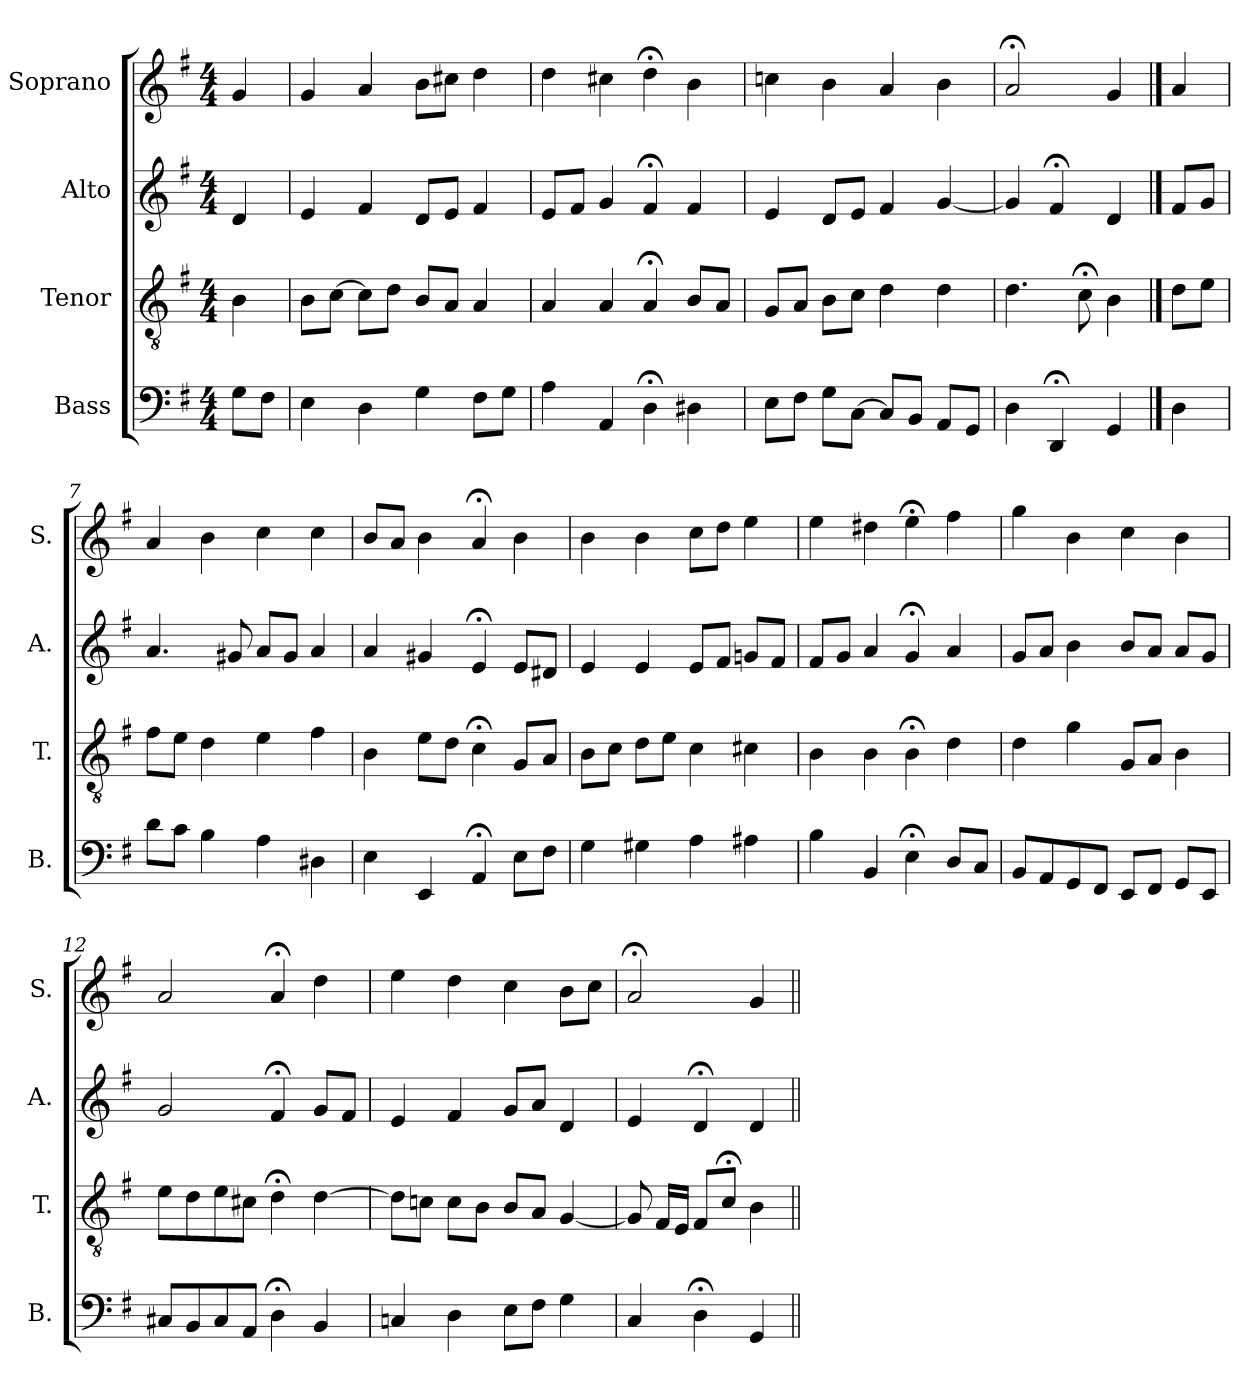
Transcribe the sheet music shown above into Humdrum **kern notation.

**kern	**kern	**kern	**kern
*part4	*part3	*part2	*part1
*staff4	*staff3	*staff2	*staff1
*I"Bass	*I"Tenor	*I"Alto	*I"Soprano
*I'B.	*I'T.	*I'A.	*I'S.
*clefF4	*clefGv2	*clefG2	*clefG2
*	*ITrd7c12	*	*
*k[f#]	*k[f#]	*k[f#]	*k[f#]
*G:	*G:	*G:	*G:
*M4/4	*M4/4	*M4/4	*M4/4
=1	=1	=1	=1
8G\L	4BB\	4d/	4g/
8F#\J	.	.	.
=2	=2	=2	=2
4E\	8BB\L	4e/	4g/
.	[8C\J	.	.
4D\	8C\L]	4f#/	4a/
.	8D\J	.	.
4G\	8BB/L	8d/L	8b\L
.	8AA/J	8e/J	8cc#X\J
8F#\L	4AA/	4f#/	4dd\
8G\J	.	.	.
=3	=3	=3	=3
4A\	4AA/	8e/L	4dd\
.	.	8f#/J	.
4AA/	4AA/	4g/	4cc#X\
4D;<\	4AA;</	4f#;</	4dd;<\
4D#X\	8BB/L	4f#/	4b\
.	8AA/J	.	.
=4	=4	=4	=4
8E\L	8GG/L	4e/	4ccn\
8F#\J	8AA/J	.	.
8G\L	8BB\L	8d/L	4b\
[8C\J	8C\J	8e/J	.
8C/L]	4D\	4f#/	4a/
8BB/J	.	.	.
8AA/L	4D\	[4g/	4b\
8GG/J	.	.	.
=5	=5	=5	=5
4D\	4.D\	4g/]	2a;</
4DD;</	.	4f#;</	.
.	8C;<\	.	.
4GG/	4BB\	4d/	4g/
!!LO:LB:g=z
==6	==6	==6	==6
4D\	8D\L	8f#/L	4a/
.	8E\J	8g/J	.
=7	=7	=7	=7
8d\L	8F#\L	4.a/	4a/
8c\J	8E\J	.	.
4B\	4D\	.	4b\
.	.	8g#X/	.
4A\	4E\	8a/L	4cc\
.	.	8g#/J	.
4D#X\	4F#\	4a/	4cc\
=8	=8	=8	=8
4E\	4BB\	4a/	8b/L
.	.	.	8a/J
4EE/	8E\L	4g#X/	4b\
.	8D\J	.	.
4AA;</	4C;<\	4e;</	4a;</
8E\L	8GG/L	8e/L	4b\
8F#\J	8AA/J	8d#X/J	.
=9	=9	=9	=9
4G\	8BB\L	4e/	4b\
.	8C\J	.	.
4G#X\	8D\L	4e/	4b\
.	8E\J	.	.
4A\	4C\	8e/L	8cc\L
.	.	8f#/J	8dd\J
4A#X\	4C#X\	8gn/L	4ee\
.	.	8f#/J	.
=10	=10	=10	=10
4B\	4BB\	8f#/L	4ee\
.	.	8g/J	.
4BB/	4BB\	4a/	4dd#X\
4E;<\	4BB;<\	4g;</	4ee;<\
8D/L	4D\	4a/	4ff#\
8C/J	.	.	.
!!LO:PB:g=z
=11	=11	=11	=11
8BB/L	4D\	8g/L	4gg\
8AA/	.	8a/J	.
8GG/	4G\	4b\	4b\
8FF#/J	.	.	.
8EE/L	8GG/L	8b/L	4cc\
8FF#/J	8AA/J	8a/J	.
8GG/L	4BB\	8a/L	4b\
8EE/J	.	8g/J	.
=12	=12	=12	=12
8C#X/L	8E\L	2g/	2a/
8BB/	8D\	.	.
8C#/	8E\	.	.
8AA/J	8C#X\J	.	.
4D;<\	4D;<\	4f#;</	4a;</
4BB/	[4D\	8g/L	4dd\
.	.	8f#/J	.
=13	=13	=13	=13
4Cn/	8D\L]	4e/	4ee\
.	8Cn\J	.	.
4D\	8C\L	4f#/	4dd\
.	8BB\J	.	.
8E\L	8BB/L	8g/L	4cc\
8F#\J	8AA/J	8a/J	.
4G\	[4GG/	4d/	8b\L
.	.	.	8cc\J
=14	=14	=14	=14
4C/	8GG/]	4e/	2a;</
.	16FF#/LL	.	.
.	16EE/JJ	.	.
4D;<\	8FF#/L	4d;</	.
.	8C;</J	.	.
4GG/	4BB\	4d/	4g/
=||	=||	=||	=||
*-	*-	*-	*-
